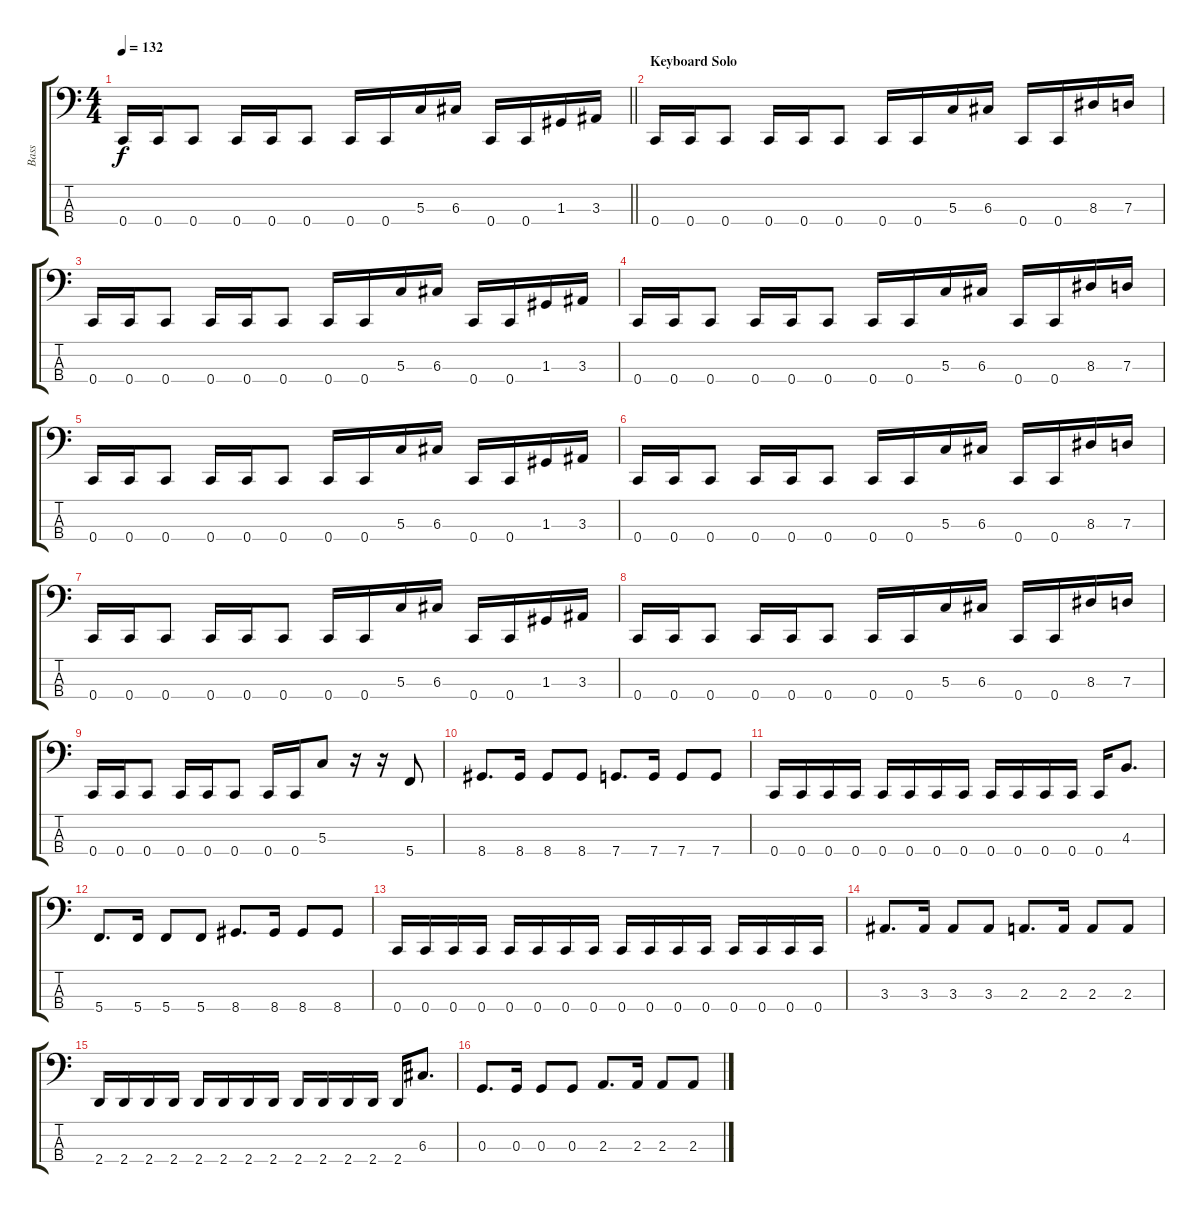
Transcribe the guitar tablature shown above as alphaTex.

\track ("Bass" "Bass") {instrument electricbasspick}
\staff {score tabs}
\tuning (F2 C2 G1 C1) {hide}
\ts (4 4)
\tempo 132
\clef f4
\barLineRight lightlight
\ks c
0.4.16{dy f} 0.4.16 0.4.8 0.4.16 0.4.16 0.4.8 0.4.16 0.4.16 5.3.16 6.3.16 0.4.16 0.4.16 1.3.16 3.3.16 |
\section ("" "Keyboard Solo")
0.4.16 0.4.16 0.4.8 0.4.16 0.4.16 0.4.8 0.4.16 0.4.16 5.3.16 6.3.16 0.4.16 0.4.16 8.3.16 7.3.16 |
0.4.16 0.4.16 0.4.8 0.4.16 0.4.16 0.4.8 0.4.16 0.4.16 5.3.16 6.3.16 0.4.16 0.4.16 1.3.16 3.3.16 |
0.4.16 0.4.16 0.4.8 0.4.16 0.4.16 0.4.8 0.4.16 0.4.16 5.3.16 6.3.16 0.4.16 0.4.16 8.3.16 7.3.16 |
0.4.16 0.4.16 0.4.8 0.4.16 0.4.16 0.4.8 0.4.16 0.4.16 5.3.16 6.3.16 0.4.16 0.4.16 1.3.16 3.3.16 |
0.4.16 0.4.16 0.4.8 0.4.16 0.4.16 0.4.8 0.4.16 0.4.16 5.3.16 6.3.16 0.4.16 0.4.16 8.3.16 7.3.16 |
0.4.16 0.4.16 0.4.8 0.4.16 0.4.16 0.4.8 0.4.16 0.4.16 5.3.16 6.3.16 0.4.16 0.4.16 1.3.16 3.3.16 |
0.4.16 0.4.16 0.4.8 0.4.16 0.4.16 0.4.8 0.4.16 0.4.16 5.3.16 6.3.16 0.4.16 0.4.16 8.3.16 7.3.16 |
0.4.16 0.4.16 0.4.8 0.4.16 0.4.16 0.4.8 0.4.16 0.4.16 5.3.8 r.16 r.16 5.4.8 |
8.4.8{d} 8.4.16 8.4.8 8.4.8 7.4.8{d} 7.4.16 7.4.8 7.4.8 |
0.4.16 0.4.16 0.4.16 0.4.16 0.4.16 0.4.16 0.4.16 0.4.16 0.4.16 0.4.16 0.4.16 0.4.16 0.4.16 4.3.8{d} |
5.4.8{d} 5.4.16 5.4.8 5.4.8 8.4.8{d} 8.4.16 8.4.8 8.4.8 |
0.4.16 0.4.16 0.4.16 0.4.16 0.4.16 0.4.16 0.4.16 0.4.16 0.4.16 0.4.16 0.4.16 0.4.16 0.4.16 0.4.16 0.4.16 0.4.16 |
3.3.8{d} 3.3.16 3.3.8 3.3.8 2.3.8{d} 2.3.16 2.3.8 2.3.8 |
2.4.16 2.4.16 2.4.16 2.4.16 2.4.16 2.4.16 2.4.16 2.4.16 2.4.16 2.4.16 2.4.16 2.4.16 2.4.16 6.3.8{d} |
0.3.8{d} 0.3.16 0.3.8 0.3.8 2.3.8{d} 2.3.16 2.3.8 2.3.8
